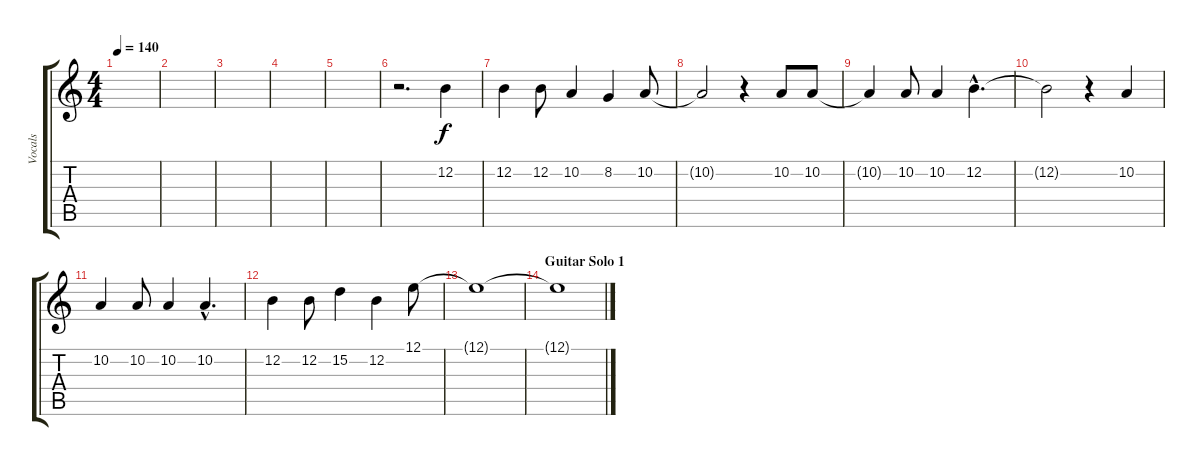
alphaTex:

\track ("Vocals" "Vocals") {instrument choiraahs}
\staff {score tabs}
\tuning (E4 B3 G3 D3 A2 E2) {hide}
\ts (4 4)
\tempo 140
\clef g2
\ks c
|
|
|
|
|
r.2{d} 12.2.4{dy f} |
12.2.4 12.2.8 10.2.4 8.2.4 10.2.8 |
10.2{t}.2 r.4 10.2.8 10.2.8 |
10.2{t}.4 10.2.8 10.2.4 12.2{hac}.4{d} |
12.2{t}.2 r.4 10.2.4 |
10.2.4 10.2.8 10.2.4 10.2{hac}.4{d} |
12.2.4 12.2.8 15.2.4 12.2.4 12.1.8 |
12.1{t}.1 |
\section ("" "Guitar Solo 1")
12.1{t}.1
